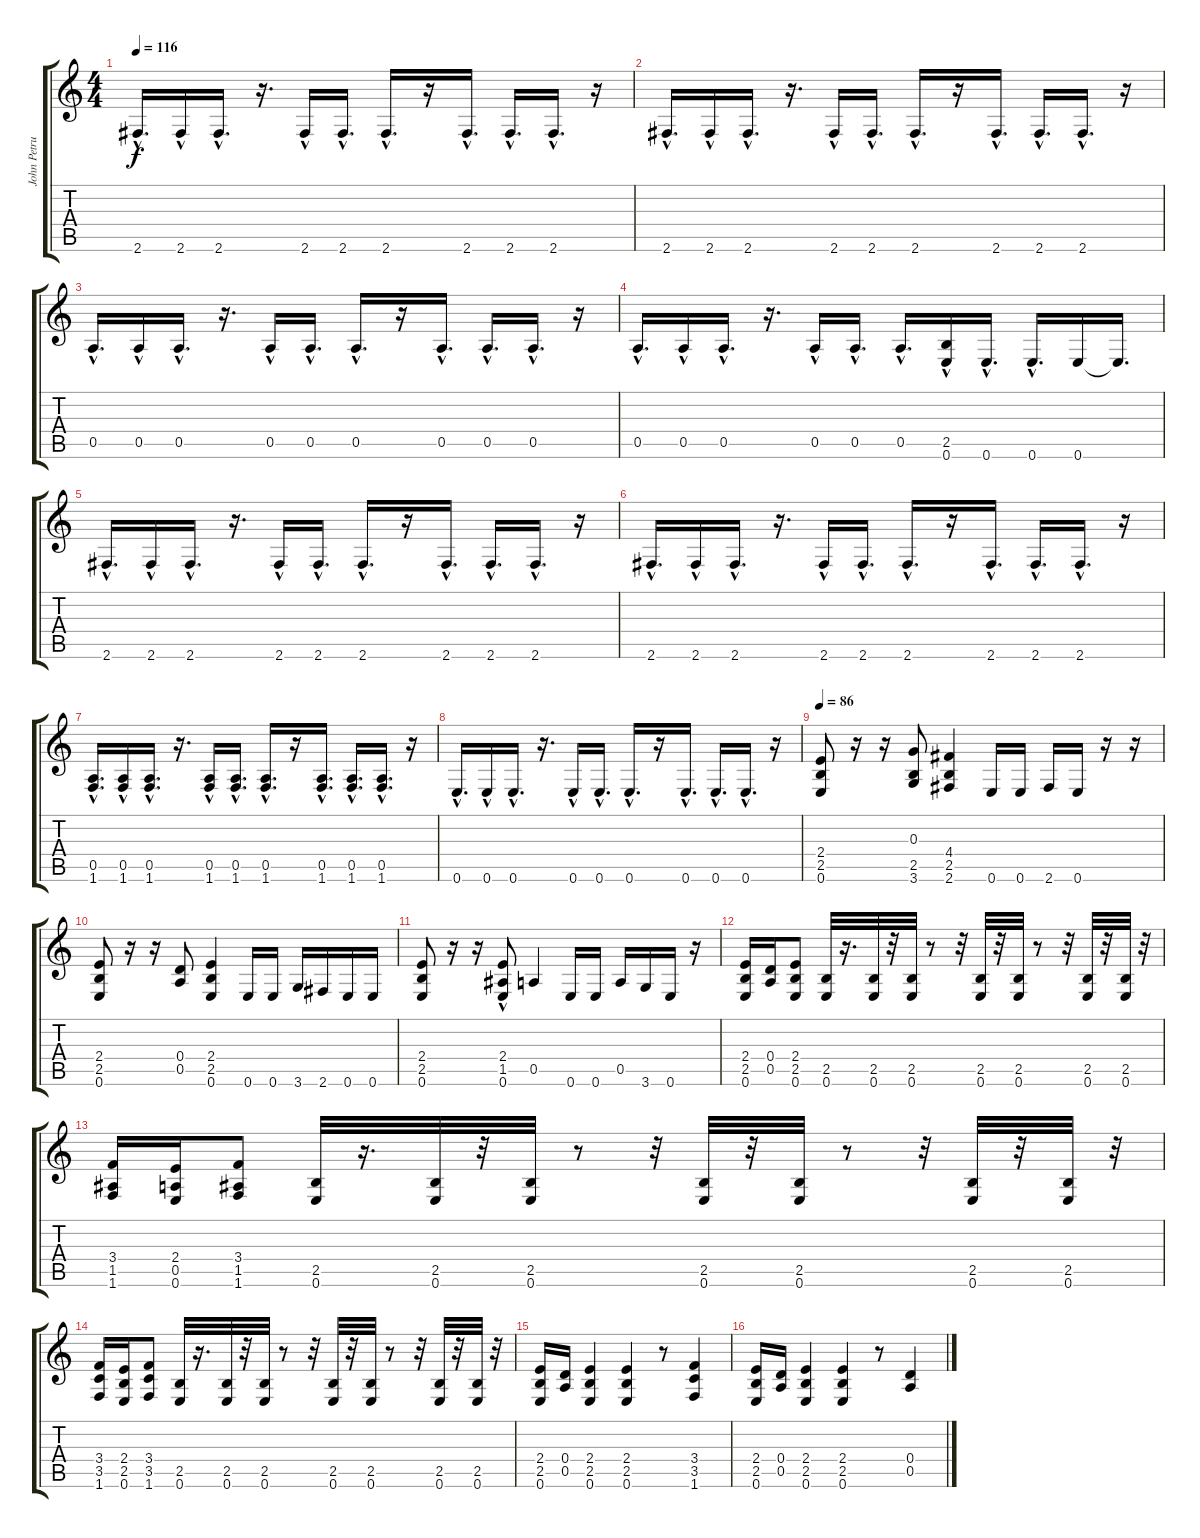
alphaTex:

\track ("John Petrucci" "John Petru") {instrument distortionguitar}
\staff {score tabs}
\tuning (E4 B3 G3 D3 A2 E2) {hide}
\ts (4 4)
\tempo 116
\clef g2
\ks c
2.6{hac}.16{d dy f} 2.6{hac}.16 2.6{hac}.16{d} r.16{d} 2.6{hac}.16 2.6{hac}.16{d} 2.6{hac}.16{d} r.16 2.6{hac}.16{d} 2.6{hac}.16{d} 2.6{hac}.16{d} r.16 |
2.6{hac}.16{d} 2.6{hac}.16 2.6{hac}.16{d} r.16{d} 2.6{hac}.16 2.6{hac}.16{d} 2.6{hac}.16{d} r.16 2.6{hac}.16{d} 2.6{hac}.16{d} 2.6{hac}.16{d} r.16 |
0.5{hac}.16{d} 0.5{hac}.16 0.5{hac}.16{d} r.16{d} 0.5{hac}.16 0.5{hac}.16{d} 0.5{hac}.16{d} r.16 0.5{hac}.16{d} 0.5{hac}.16{d} 0.5{hac}.16{d} r.16 |
0.5{hac}.16{d} 0.5{hac}.16 0.5{hac}.16{d} r.16{d} 0.5{hac}.16 0.5{hac}.16{d} 0.5{hac}.16{d} (2.5{hac} 0.6{hac}).16 0.6{hac}.16{d} 0.6{hac}.16{d} 0.6.16 0.6{t}.16{d} |
2.6{hac}.16{d} 2.6{hac}.16 2.6{hac}.16{d} r.16{d} 2.6{hac}.16 2.6{hac}.16{d} 2.6{hac}.16{d} r.16 2.6{hac}.16{d} 2.6{hac}.16{d} 2.6{hac}.16{d} r.16 |
2.6{hac}.16{d} 2.6{hac}.16 2.6{hac}.16{d} r.16{d} 2.6{hac}.16 2.6{hac}.16{d} 2.6{hac}.16{d} r.16 2.6{hac}.16{d} 2.6{hac}.16{d} 2.6{hac}.16{d} r.16 |
(0.5{hac} 1.6{hac}).16{d} (0.5{hac} 1.6{hac}).16 (0.5{hac} 1.6{hac}).16{d} r.16{d} (0.5{hac} 1.6{hac}).16 (0.5{hac} 1.6{hac}).16{d} (0.5{hac} 1.6{hac}).16{d} r.16 (0.5{hac} 1.6{hac}).16{d} (0.5{hac} 1.6{hac}).16{d} (0.5{hac} 1.6{hac}).16{d} r.16 |
0.6{hac}.16{d} 0.6{hac}.16 0.6{hac}.16{d} r.16{d} 0.6{hac}.16 0.6{hac}.16{d} 0.6{hac}.16{d} r.16 0.6{hac}.16{d} 0.6{hac}.16{d} 0.6{hac}.16{d} r.16 |
\tempo 86
(2.4 2.5 0.6).8 r.16 r.16 (0.3 2.5 3.6).8 (4.4 2.5 2.6).4 0.6.16 0.6.16 2.6.16 0.6.16 r.16 r.16 |
(2.4 2.5 0.6).8 r.16 r.16 (0.4 0.5).8 (2.4 2.5 0.6).4 0.6.16 0.6.16 3.6.16 2.6.16 0.6.16 0.6.16 |
(2.4 2.5 0.6).8 r.16 r.16 (2.4{hac} 1.5 0.6{hac}).8 0.5.4 0.6.16 0.6.16 0.5.16 3.6.16 0.6.16 r.16 |
(2.4 2.5 0.6).16 (0.4 0.5).16 (2.4 2.5 0.6).8 (2.5 0.6).32 r.16{d} (2.5 0.6).32 r.32 (2.5 0.6).32 r.8 r.32 (2.5 0.6).32 r.32 (2.5 0.6).32 r.8 r.32 (2.5 0.6).32 r.32 (2.5 0.6).32 r.32 |
(3.4 1.5 1.6).16 (2.4 0.5 0.6).16 (3.4 1.5 1.6).8 (2.5 0.6).32 r.16{d} (2.5 0.6).32 r.32 (2.5 0.6).32 r.8 r.32 (2.5 0.6).32 r.32 (2.5 0.6).32 r.8 r.32 (2.5 0.6).32 r.32 (2.5 0.6).32 r.32 |
(3.4 3.5 1.6).16 (2.4 2.5 0.6).16 (3.4 3.5 1.6).8 (2.5 0.6).32 r.16{d} (2.5 0.6).32 r.32 (2.5 0.6).32 r.8 r.32 (2.5 0.6).32 r.32 (2.5 0.6).32 r.8 r.32 (2.5 0.6).32 r.32 (2.5 0.6).32 r.32 |
(2.4 2.5 0.6).16 (0.4 0.5).16 (2.4 2.5 0.6).4 (2.4 2.5 0.6).4 r.8 (3.4 3.5 1.6).4 |
(2.4 2.5 0.6).16 (0.4 0.5).16 (2.4 2.5 0.6).4 (2.4 2.5 0.6).4 r.8 (0.4 0.5).4
